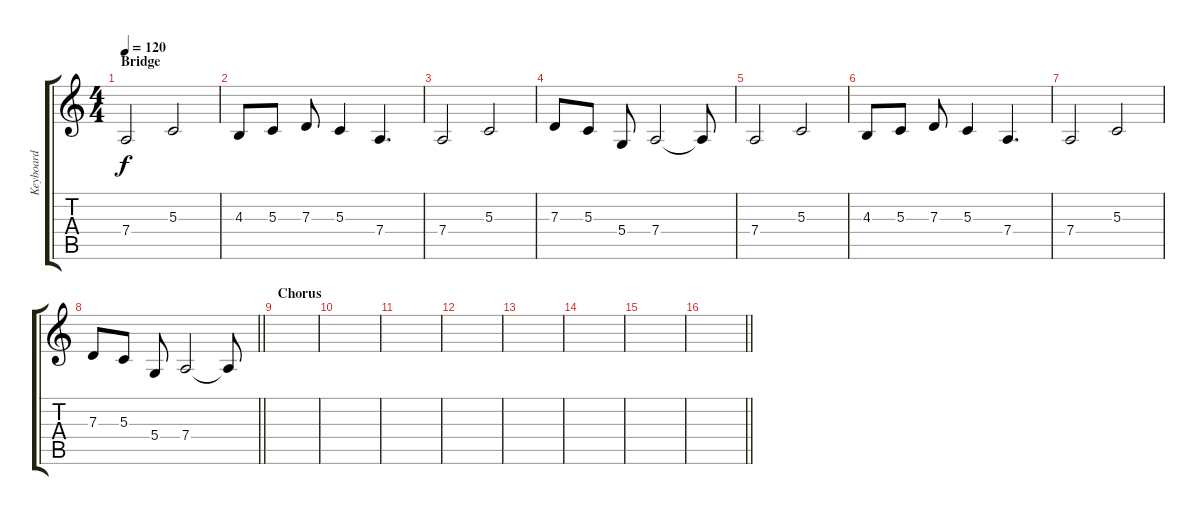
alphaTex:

\track ("Keyboard" "Keyboard") {instrument churchorgan}
\staff {score tabs}
\tuning (E4 B3 G3 D3 A2 E2) {hide}
\ts (4 4)
\section ("" "Bridge")
\tempo 120
\clef g2
\ks c
7.4.2{dy f} 5.3.2 |
4.3.8 5.3.8 7.3.8 5.3.4 7.4.4{d} |
7.4.2 5.3.2 |
7.3.8 5.3.8 5.4.8 7.4.2 7.4{t}.8 |
7.4.2 5.3.2 |
4.3.8 5.3.8 7.3.8 5.3.4 7.4.4{d} |
7.4.2 5.3.2 |
\barLineRight lightlight
7.3.8 5.3.8 5.4.8 7.4.2 7.4{t}.8 |
\section ("" "Chorus")
|
|
|
|
|
|
|
\barLineRight lightlight
